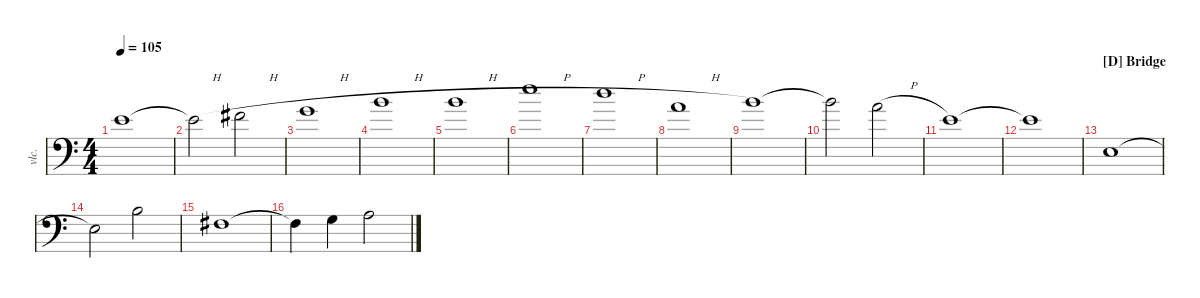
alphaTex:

\defaultSystemsLayout 4
\hideDynamics
\bracketExtendMode nobrackets
\otherSystemsTrackNameOrientation horizontal
\track ("Cello" "vlc.") {instrument cello}
\staff {score}
\tuning (A3 D3 G2 C2)
\ts (4 4)
\tempo 105
\clef f4
\ks c
7.1.1{dy mf beam Down} |
7.1{h t}.2{beam Down} 9.1{h acc #}.2{beam Down} |
10.1{h}.1{beam Down} |
14.1{h}.1{beam Down} |
14.1{h}.1{beam Down} |
19.1{h}.1{beam Down} |
17.1{h}.1{beam Down} |
12.1{h}.1{beam Down} |
14.1.1{beam Down} |
14.1{t}.2{dy mp beam Down} 12.1{h}.2{dy mf beam Down} |
7.1.1{beam Down} |
7.1{t}.1{beam Down} |
\section ("D" "Bridge")
2.2.1{beam Down} |
2.2{t}.2{beam Down} 9.2.2{beam Down} |
4.2{acc #}.1{beam Down} |
4.2{t acc #}.4{beam Down} 5.2.4{beam Down} 7.2.2{beam Down}
